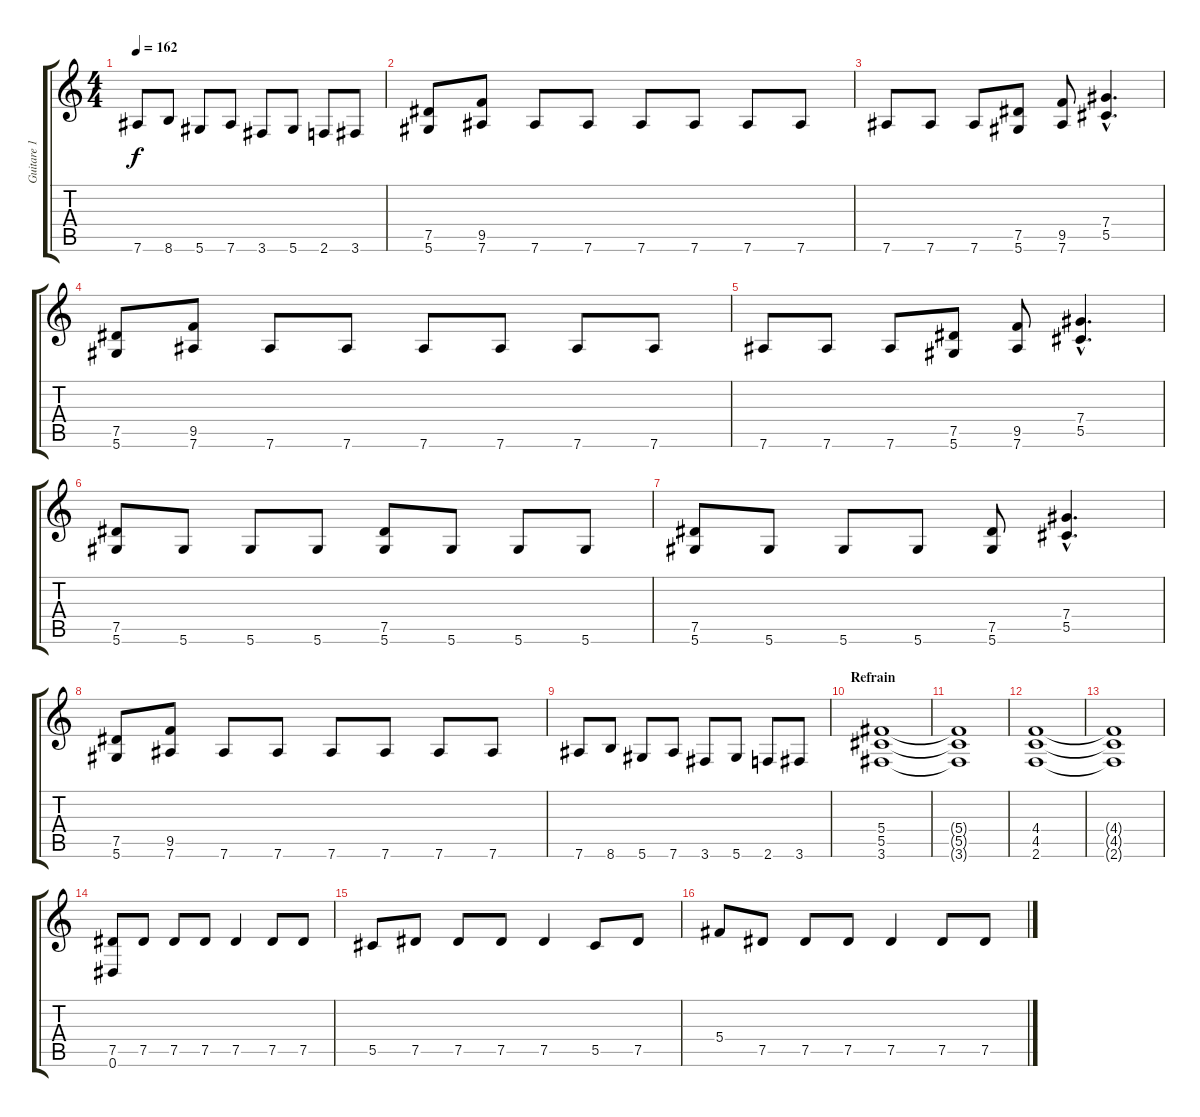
\track ("Guitare 1" "Guitare 1") {instrument overdrivenguitar}
\staff {score tabs}
\tuning (Eb4 Bb3 Gb3 Db3 Ab2 Eb2) {hide}
\ts (4 4)
\tempo 162
\clef g2
\ks c
7.6.8{dy f} 8.6.8 5.6.8 7.6.8 3.6.8 5.6.8 2.6.8 3.6.8 |
(7.5 5.6).8 (9.5 7.6).8 7.6.8 7.6.8 7.6.8 7.6.8 7.6.8 7.6.8 |
7.6.8 7.6.8 7.6.8 (7.5 5.6).8 (9.5 7.6).8 (7.4{hac} 5.5{hac}).4{d} |
(7.5 5.6).8 (9.5 7.6).8 7.6.8 7.6.8 7.6.8 7.6.8 7.6.8 7.6.8 |
7.6.8 7.6.8 7.6.8 (7.5 5.6).8 (9.5 7.6).8 (7.4{hac} 5.5{hac}).4{d} |
(7.5 5.6).8 5.6.8 5.6.8 5.6.8 (7.5 5.6).8 5.6.8 5.6.8 5.6.8 |
(7.5 5.6).8 5.6.8 5.6.8 5.6.8 (7.5 5.6).8 (7.4{hac} 5.5{hac}).4{d} |
(7.5 5.6).8 (9.5 7.6).8 7.6.8 7.6.8 7.6.8 7.6.8 7.6.8 7.6.8 |
7.6.8 8.6.8 5.6.8 7.6.8 3.6.8 5.6.8 2.6.8 3.6.8 |
\section ("" "Refrain")
(5.4 5.5 3.6).1 |
(5.4{t} 5.5{t} 3.6{t}).1 |
(4.4 4.5 2.6).1 |
(4.4{t} 4.5{t} 2.6{t}).1 |
(7.5 0.6).8 7.5.8 7.5.8 7.5.8 7.5.4 7.5.8 7.5.8 |
5.5.8 7.5.8 7.5.8 7.5.8 7.5.4 5.5.8 7.5.8 |
5.4.8 7.5.8 7.5.8 7.5.8 7.5.4 7.5.8 7.5.8
